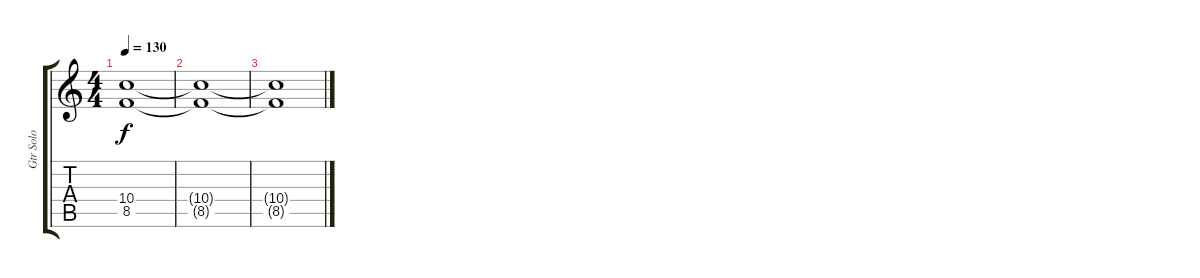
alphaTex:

\track ("Gtr Solo" "Gtr Solo") {instrument distortionguitar}
\staff {score tabs}
\tuning (E4 B3 G3 D3 A2 D2) {hide}
\ts (4 4)
\tempo 130
\clef g2
\ks c
(10.4{t} 8.5{t}).1{dy f} |
(10.4{t} 8.5{t}).1 |
(10.4{t} 8.5{t}).1
